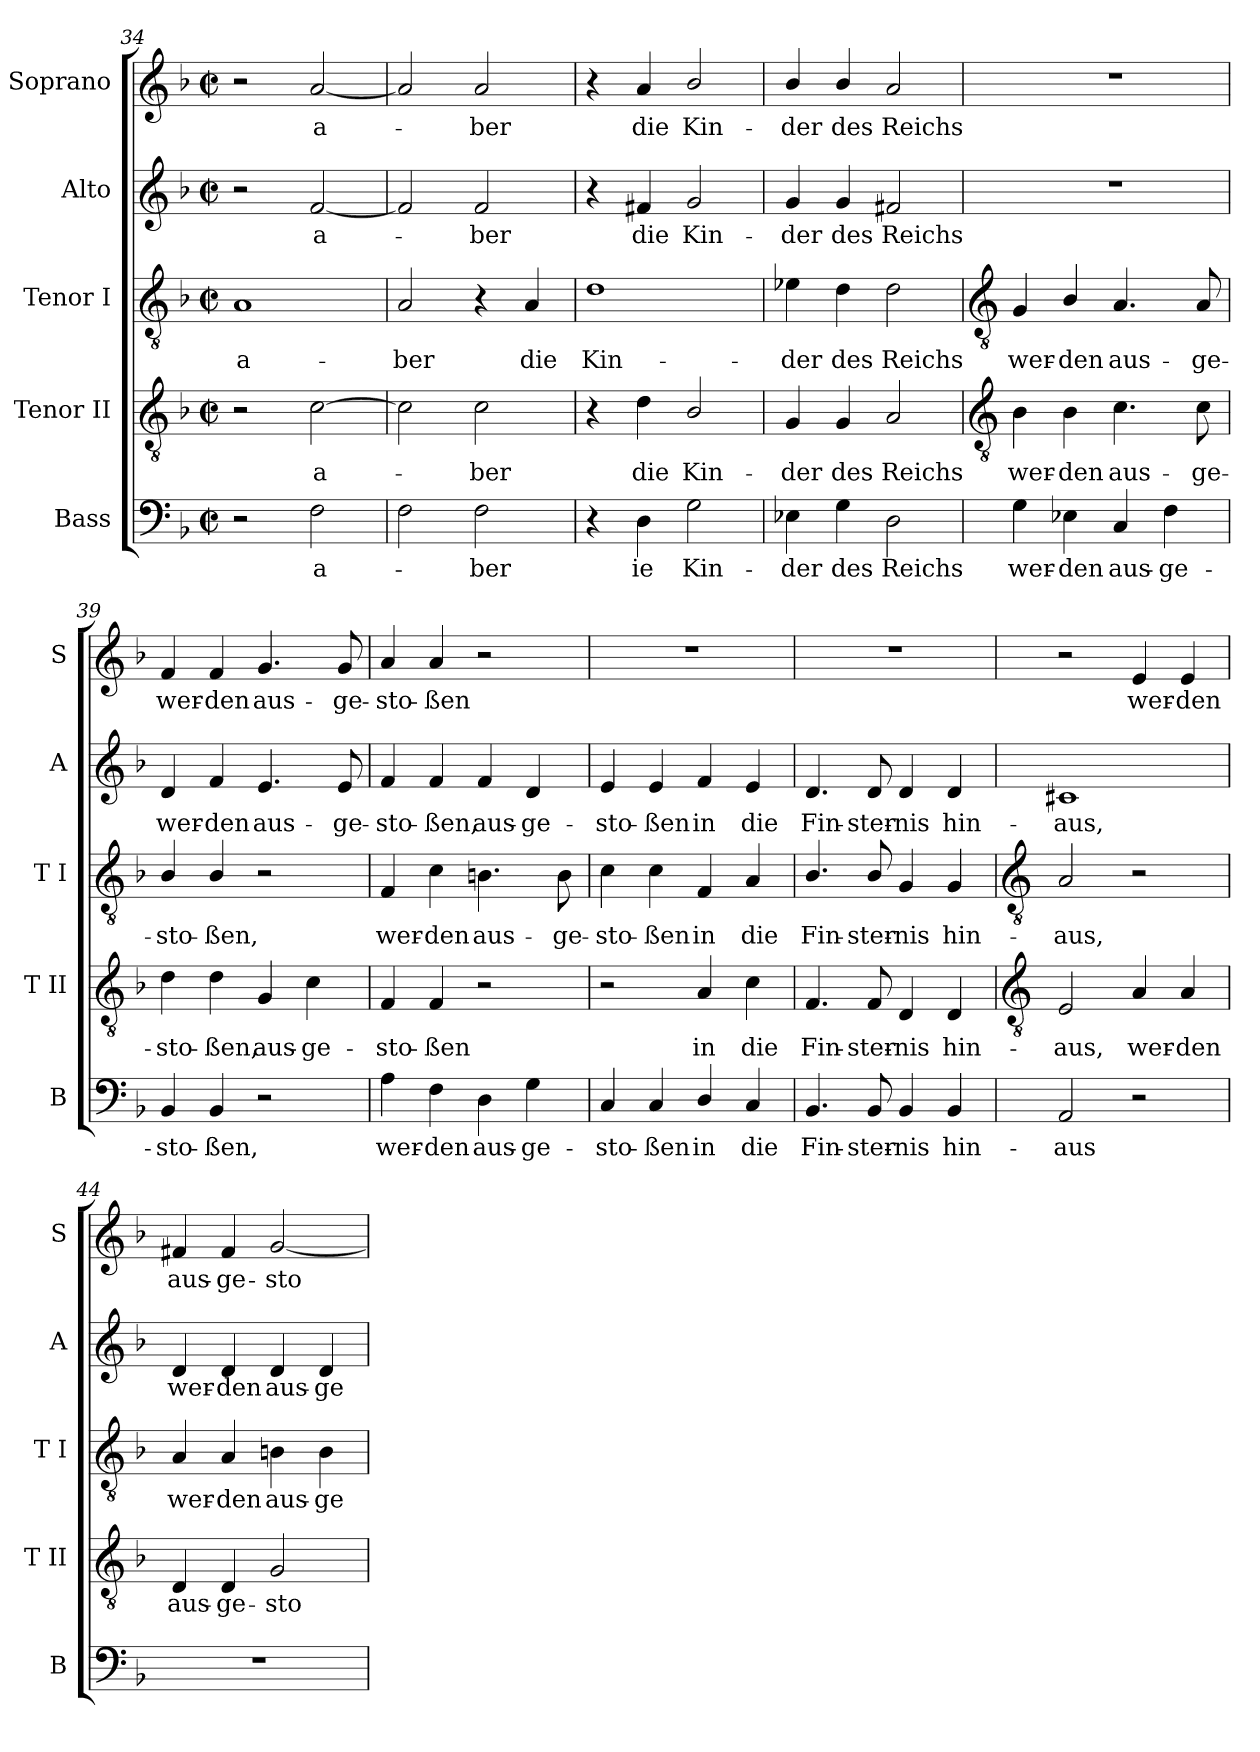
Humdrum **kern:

**kern	**text	**kern	**text	**kern	**text	**kern	**text	**kern	**text
*part5	*part5	*part4	*part4	*part3	*part3	*part2	*part2	*part1	*part1
*staff5	*staff5	*staff4	*staff4	*staff3	*staff3	*staff2	*staff2	*staff1	*staff1
*I"Bass	*	*I"Tenor II	*	*I"Tenor I	*	*I"Alto	*	*I"Soprano	*
*I'B	*	*I'T II	*	*I'T I	*	*I'A	*	*I'S	*
*clefF4	*	*clefGv2	*	*clefGv2	*	*clefG2	*	*clefG2	*
*k[b-]	*	*k[b-]	*	*k[b-]	*	*k[b-]	*	*k[b-]	*
*F:	*	*F:	*	*F:	*	*F:	*	*F:	*
*M2/2	*	*M2/2	*	*M2/2	*	*M2/2	*	*M2/2	*
*met(c|)	*	*met(c|)	*	*met(c|)	*	*met(c|)	*	*met(c|)	*
=34	=34	=34	=34	=34	=34	=34	=34	=34	=34
!	!	!	!	!	!LO:LY:b	!	!	!	!
2r	.	2r	.	1A	a-	2r	.	2r	.
!	!LO:LY:b	!	!LO:LY:b	!	!	!	!LO:LY:b	!	!LO:LY:b
2F	a-	[2c	a-	.	.	[2f	a-	[2a	a-
=35	=35	=35	=35	=35	=35	=35	=35	=35	=35
!	!	!	!	!	!LO:LY:b	!	!	!	!
2F	.	2c]	.	2A	-ber	2f]	.	2a]	.
!	!LO:LY:b	!	!LO:LY:b	!	!	!	!LO:LY:b	!	!LO:LY:b
2F	ber	2c	ber	4r	.	2f	ber	2a	ber
!	!	!	!	!	!LO:LY:b	!	!	!	!
.	.	.	.	4A	die	.	.	.	.
=36	=36	=36	=36	=36	=36	=36	=36	=36	=36
!	!	!	!	!	!LO:LY:b	!	!	!	!
4r	.	4r	.	1d	Kin-	4r	.	4r	.
!	!LO:LY:b	!	!LO:LY:b	!	!	!	!LO:LY:b	!	!LO:LY:b
4D	ie	4d	die	.	.	4f#X	die	4a	die
!	!LO:LY:b	!	!LO:LY:b	!	!	!	!LO:LY:b	!	!LO:LY:b
2G	Kin-	2B-/	Kin-	.	.	2g	Kin-	2b-/	Kin-
=37	=37	=37	=37	=37	=37	=37	=37	=37	=37
!	!LO:LY:b	!	!LO:LY:b	!	!LO:LY:b	!	!LO:LY:b	!	!LO:LY:b
4E-X	-der	4G	-der	4e-X	-der	4g	-der	4b-/	-der
!	!LO:LY:b	!	!LO:LY:b	!	!LO:LY:b	!	!LO:LY:b	!	!LO:LY:b
4G	des	4G	des	4d	des	4g	des	4b-/	des
!	!LO:LY:b	!	!LO:LY:b	!	!LO:LY:b	!	!LO:LY:b	!	!LO:LY:b
2D	Reichs	2A	Reichs	2d	Reichs	2f#X	Reichs	2a	Reichs
!!LO:LB:g=z
=38	=38	=38	=38	=38	=38	=38	=38	=38	=38
*	*	*clefGv2	*	*clefGv2	*	*	*	*	*
!	!LO:LY:b	!	!LO:LY:b	!	!LO:LY:b	!	!	!	!
4G	wer-	4B-	wer-	4G	wer-	1r	.	1r	.
!	!LO:LY:b	!	!LO:LY:b	!	!LO:LY:b	!	!	!	!
4E-X	-den	4B-	-den	4B-/	-den	.	.	.	.
!	!LO:LY:b	!	!LO:LY:b	!	!LO:LY:b	!	!	!	!
4C	aus-	4.c	aus-	4.A	aus-	.	.	.	.
!	!LO:LY:b	!	!	!	!	!	!	!	!
4F	-ge-	.	.	.	.	.	.	.	.
!	!	!	!LO:LY:b	!	!LO:LY:b	!	!	!	!
.	.	8c	-ge-	8A	-ge-	.	.	.	.
=39	=39	=39	=39	=39	=39	=39	=39	=39	=39
!	!LO:LY:b	!	!LO:LY:b	!	!LO:LY:b	!	!LO:LY:b	!	!LO:LY:b
4BB-	-sto-	4d	-sto-	4B-/	-sto-	4d	wer-	4f	wer-
!	!LO:LY:b	!	!LO:LY:b	!	!LO:LY:b	!	!LO:LY:b	!	!LO:LY:b
4BB-	-ßen,	4d	-ßen,	4B-/	-ßen,	4f	-den	4f	-den
!	!	!	!LO:LY:b	!	!	!	!LO:LY:b	!	!LO:LY:b
2r	.	4G	aus-	2r	.	4.e	aus-	4.g	aus-
!	!	!	!LO:LY:b	!	!	!	!	!	!
.	.	4c	-ge-	.	.	.	.	.	.
!	!	!	!	!	!	!	!LO:LY:b	!	!LO:LY:b
.	.	.	.	.	.	8e	-ge-	8g	-ge-
=40	=40	=40	=40	=40	=40	=40	=40	=40	=40
!	!LO:LY:b	!	!LO:LY:b	!	!LO:LY:b	!	!LO:LY:b	!	!LO:LY:b
4A	wer-	4F	-sto-	4F	wer-	4f	-sto-	4a	-sto-
!	!LO:LY:b	!	!LO:LY:b	!	!LO:LY:b	!	!LO:LY:b	!	!LO:LY:b
4F	-den	4F	-ßen	4c	-den	4f	-ßen,	4a	-ßen
!	!LO:LY:b	!	!	!	!LO:LY:b	!	!LO:LY:b	!	!
4D	aus-	2r	.	4.Bn	aus-	4f	aus-	2r	.
!	!LO:LY:b	!	!	!	!	!	!LO:LY:b	!	!
4G	-ge-	.	.	.	.	4d	-ge-	.	.
!	!	!	!	!	!LO:LY:b	!	!	!	!
.	.	.	.	8B	-ge-	.	.	.	.
=41	=41	=41	=41	=41	=41	=41	=41	=41	=41
!	!LO:LY:b	!	!	!	!LO:LY:b	!	!LO:LY:b	!	!
4C	-sto-	2r	.	4c	-sto-	4e	-sto-	1r	.
!	!LO:LY:b	!	!	!	!LO:LY:b	!	!LO:LY:b	!	!
4C	-ßen	.	.	4c	-ßen	4e	-ßen	.	.
!	!LO:LY:b	!	!LO:LY:b	!	!LO:LY:b	!	!LO:LY:b	!	!
4D/	in	4A	in	4F	in	4f	in	.	.
!	!LO:LY:b	!	!LO:LY:b	!	!LO:LY:b	!	!LO:LY:b	!	!
4C	die	4c	die	4A	die	4e	die	.	.
=42	=42	=42	=42	=42	=42	=42	=42	=42	=42
!	!LO:LY:b	!	!LO:LY:b	!	!LO:LY:b	!	!LO:LY:b	!	!
4.BB-	Fin-	4.F	Fin-	4.B-/	Fin-	4.d	Fin-	1r	.
!	!LO:LY:b	!	!LO:LY:b	!	!LO:LY:b	!	!LO:LY:b	!	!
8BB-	-ster-	8F	-ster-	8B-/	-ster-	8d	-ster-	.	.
!	!LO:LY:b	!	!LO:LY:b	!	!LO:LY:b	!	!LO:LY:b	!	!
4BB-	-nis	4D	-nis	4G	-nis	4d	-nis	.	.
!	!LO:LY:b	!	!LO:LY:b	!	!LO:LY:b	!	!LO:LY:b	!	!
4BB-	hin-	4D	hin-	4G	hin-	4d	hin-	.	.
!!LO:LB:g=z
=43	=43	=43	=43	=43	=43	=43	=43	=43	=43
*	*	*clefGv2	*	*clefGv2	*	*	*	*	*
!	!LO:LY:b	!	!LO:LY:b	!	!LO:LY:b	!	!LO:LY:b	!	!
2AA	-aus	2E	-aus,	2A	-aus,	1c#X	-aus,	2r	.
!	!	!	!LO:LY:b	!	!	!	!	!	!LO:LY:b
2r	.	4A	wer-	2r	.	.	.	4e	wer-
!	!	!	!LO:LY:b	!	!	!	!	!	!LO:LY:b
.	.	4A	-den	.	.	.	.	4e	-den
=44	=44	=44	=44	=44	=44	=44	=44	=44	=44
!	!	!	!LO:LY:b	!	!LO:LY:b	!	!LO:LY:b	!	!LO:LY:b
1r	.	4D	aus-	4A	wer-	4d	wer-	4f#X	aus-
!	!	!	!LO:LY:b	!	!LO:LY:b	!	!LO:LY:b	!	!LO:LY:b
.	.	4D	-ge-	4A	-den	4d	-den	4f#	-ge-
!	!	!	!LO:LY:b	!	!LO:LY:b	!	!LO:LY:b	!	!LO:LY:b
.	.	2G	-sto-	4Bn	aus-	4d	aus-	[2g	-sto-
!	!	!	!	!	!LO:LY:b	!	!LO:LY:b	!	!
.	.	.	.	4B	-ge-	4d	-ge-	.	.
=	=	=	=	=	=	=	=	=	=
*-	*-	*-	*-	*-	*-	*-	*-	*-	*-
